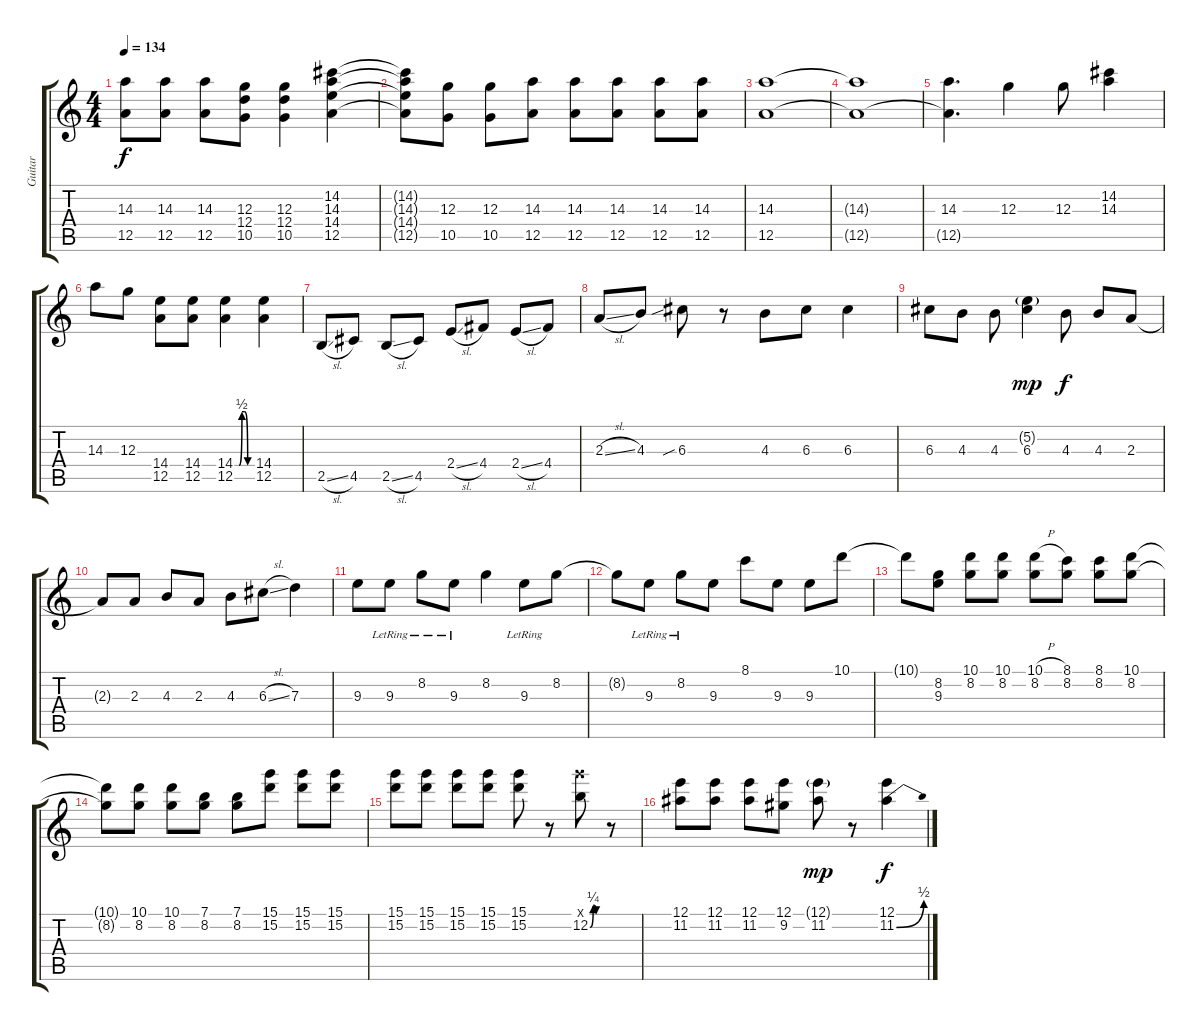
\track ("Guitar" "Guitar") {instrument overdrivenguitar}
\staff {score tabs}
\tuning (E4 B3 G3 D3 A2 E2) {hide}
\ts (4 4)
\tempo 134
\clef g2
\ks c
(14.3 12.5).8{dy f} (14.3 12.5).8 (14.3 12.5).8 (12.3 12.4 10.5).8 (12.3 12.4 10.5).4 (14.2 14.3 14.4 12.5).4 |
(14.2{t} 14.3{t} 14.4{t} 12.5{t}).8 (12.3 10.5).8 (12.3 10.5).8 (14.3 12.5).8 (14.3 12.5).8 (14.3 12.5).8 (14.3 12.5).8 (14.3 12.5).8 |
(14.3 12.5).1 |
(14.3{t} 12.5{t}).1 |
(14.3 12.5{t}).4{d} 12.3.4 12.3.8 (14.2 14.3).4 |
14.3.8 12.3.8 (14.4 12.5).8 (14.4 12.5).8 (14.4{be (custom 0 0 15 0 25 2 35 2 45 0 60 0)} 12.5).4 (14.4 12.5).4 |
2.5{sl}.8 4.5.8 2.5{sl}.8 4.5.8 2.4{sl}.8 4.4.8 2.4{sl}.8 4.4.8 |
2.3{sl}.8 4.3.8 6.3{sib}.8 r.8 4.3.8 6.3.8 6.3.4 |
6.3.8 4.3.8 4.3.8 (5.2{g} 6.3).4{dy mp} 4.3.8{dy f} 4.3.8 2.3.8 |
2.3{t}.8 2.3.8 4.3.8 2.3.8 4.3.8 6.3{sl}.8 7.3.4 |
9.3.8 9.3{lr}.8 8.2{lr}.8 9.3{lr}.8 8.2.4 9.3{lr}.8 8.2.8 |
8.2{t}.8 9.3{lr}.8 8.2{lr}.8 9.3.8 8.1.8 9.3.8 9.3.8 10.1.8 |
10.1{t}.8 (8.2 9.3).8 (10.1 8.2).8 (10.1 8.2).8 (10.1{h} 8.2).8 (8.1 8.2).8 (8.1 8.2).8 (10.1 8.2).8 |
(10.1{t} 8.2{t}).8 (10.1 8.2).8 (10.1 8.2).8 (7.1 8.2).8 (7.1 8.2).8 (15.1 15.2).8 (15.1 15.2).8 (15.1 15.2).8 |
(15.1 15.2).8 (15.1 15.2).8 (15.1 15.2).8 (15.1 15.2).8 (15.1 15.2).8 r.8 (15.1{x} 12.2{be (custom 0 0 15 1 29 0 60 0)}).8 r.8 |
(12.1 11.2).8 (12.1 11.2).8 (12.1 11.2).8 (12.1 9.2).8 (12.1{g} 11.2).8{dy mp} r.8 (12.1 11.2{be (bend 0 0 60 2)}).4{dy f}
